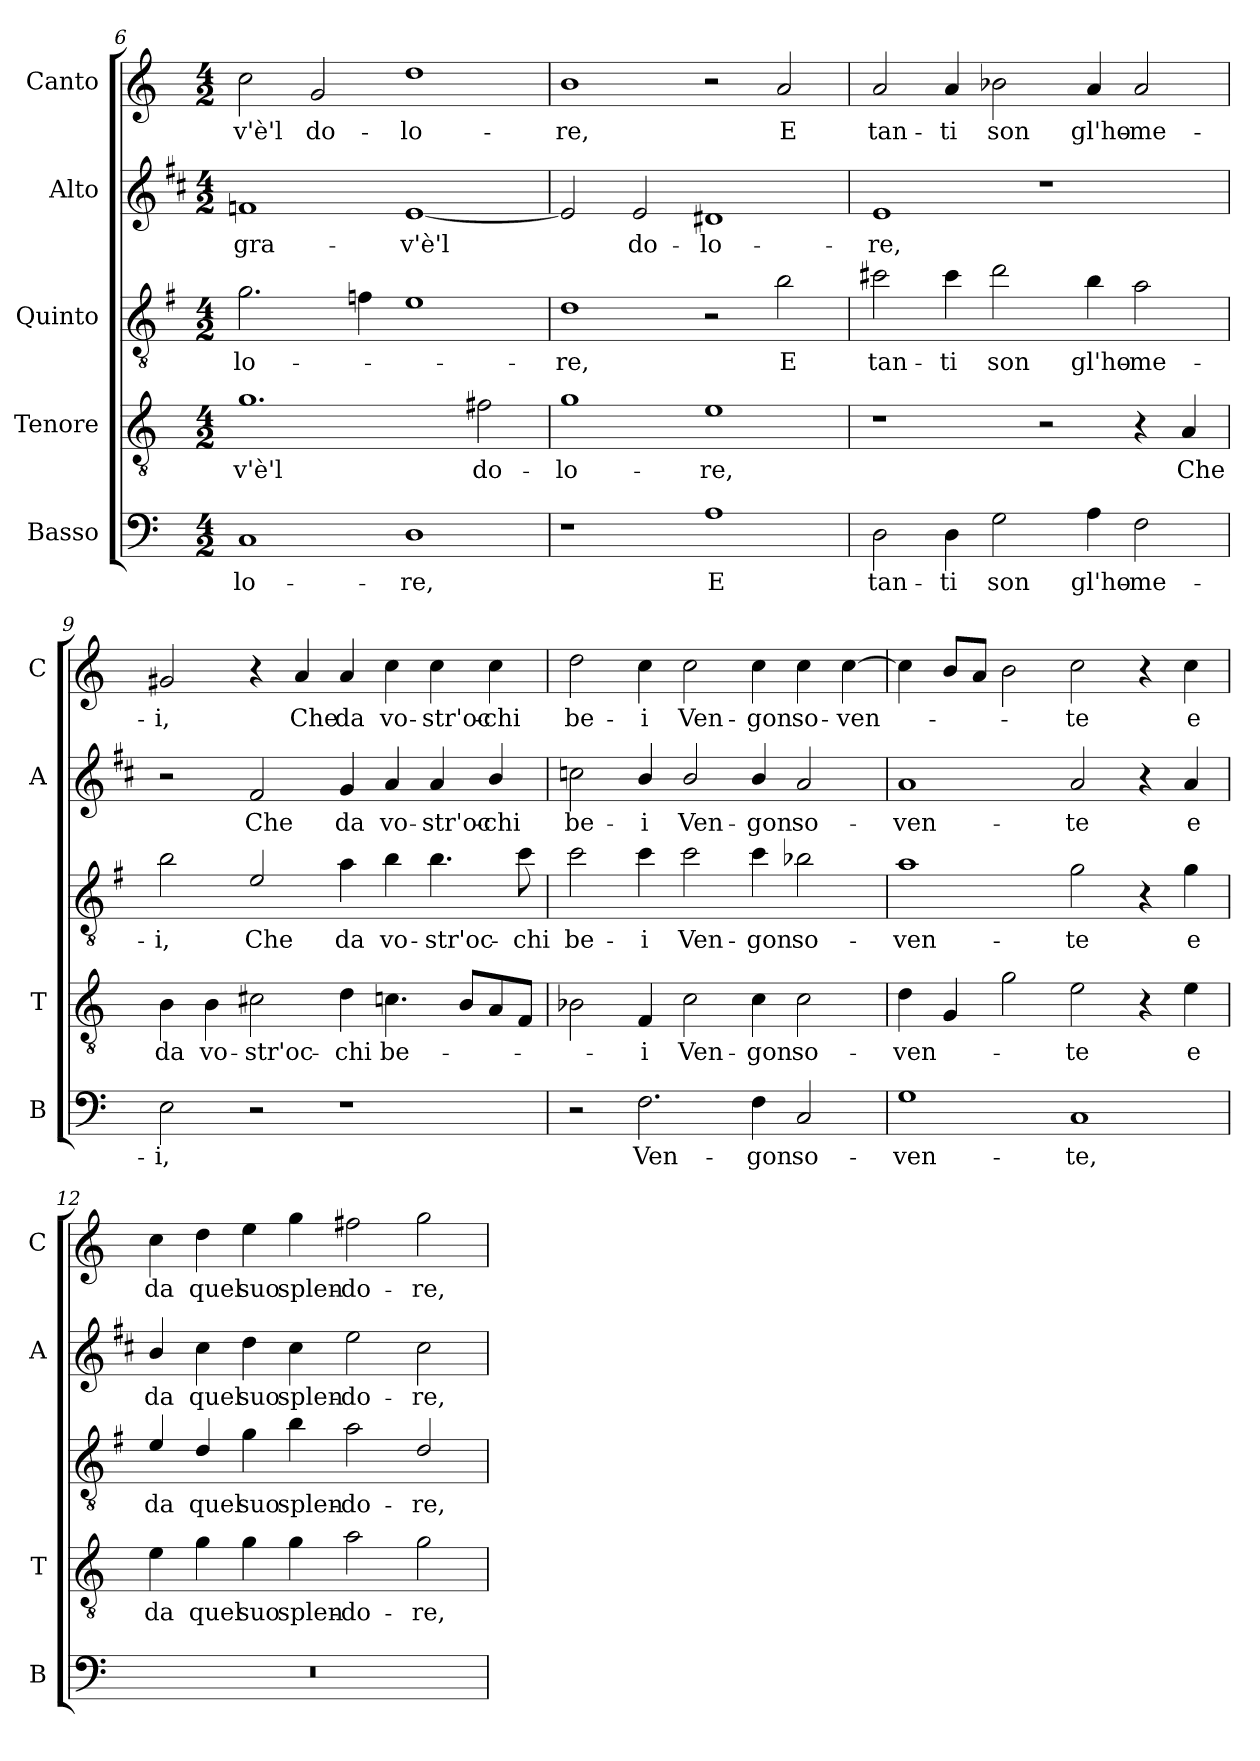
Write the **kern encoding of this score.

**kern	**text	**kern	**text	**kern	**text	**kern	**text	**kern	**text
*part5	*part5	*part4	*part4	*part3	*part3	*part2	*part2	*part1	*part1
*staff5	*staff5	*staff4	*staff4	*staff3	*staff3	*staff2	*staff2	*staff1	*staff1
*I"Basso	*	*I"Tenore	*	*I"Quinto	*	*I"Alto	*	*I"Canto	*
*I'B	*	*I'T	*	*	*	*I'A	*	*I'C	*
*clefF4	*	*clefGv2	*	*clefGv2	*	*clefG2	*	*clefG2	*
*	*	*	*	*ITrd4c7	*	*ITrd1c2	*	*	*
*k[]	*	*k[]	*	*k[]	*	*k[]	*	*k[]	*
*C:	*	*C:	*	*C:	*	*C:	*	*C:	*
*M4/2	*	*M4/2	*	*M4/2	*	*M4/2	*	*M4/2	*
=6	=6	=6	=6	=6	=6	=6	=6	=6	=6
!	!LO:LY:b	!	!LO:LY:b	!	!LO:LY:b	!	!LO:LY:b	!	!LO:LY:b
1C	-lo-	1.g	-v'è'l	2.c\	-lo-	1e-X	gra-	2cc\	-v'è'l
!	!	!	!	!	!	!	!	!	!LO:LY:b
.	.	.	.	.	.	.	.	2g/	do-
.	.	.	.	4B-X\	.	.	.	.	.
!	!LO:LY:b	!	!	!	!	!	!LO:LY:b	!	!LO:LY:b
1D	-re,	.	.	1A	.	[1d	-v'è'l	1dd	-lo-
!	!	!	!LO:LY:b	!	!	!	!	!	!
.	.	2f#X\	do-	.	.	.	.	.	.
=7	=7	=7	=7	=7	=7	=7	=7	=7	=7
!	!	!	!LO:LY:b	!	!LO:LY:b	!	!	!	!LO:LY:b
1r	.	1g	-lo-	1G	-re,	2d/]	.	1b	-re,
!	!	!	!	!	!	!	!LO:LY:b	!	!
.	.	.	.	.	.	2d/	do-	.	.
!	!LO:LY:b	!	!LO:LY:b	!	!	!	!LO:LY:b	!	!
1A	E	1e	-re,	2r	.	1c#X	-lo-	2r	.
!	!	!	!	!	!LO:LY:b	!	!	!	!LO:LY:b
.	.	.	.	2e\	E	.	.	2a/	E
=8	=8	=8	=8	=8	=8	=8	=8	=8	=8
!	!LO:LY:b	!	!	!	!LO:LY:b	!	!LO:LY:b	!	!LO:LY:b
2D\	tan-	1r	.	2f#X\	tan-	1d	-re,	2a/	tan-
!	!LO:LY:b	!	!	!	!LO:LY:b	!	!	!	!LO:LY:b
4D\	-ti	.	.	4f#\	-ti	.	.	4a/	-ti
!	!LO:LY:b	!	!	!	!LO:LY:b	!	!	!	!LO:LY:b
2G\	son	.	.	2g\	son	.	.	2b-X\	son
.	.	2r	.	.	.	1r	.	.	.
!	!LO:LY:b	!	!	!	!LO:LY:b	!	!	!	!LO:LY:b
4A\	gl'ho-	.	.	4e\	gl'ho-	.	.	4a/	gl'ho-
!	!LO:LY:b	!	!	!	!LO:LY:b	!	!	!	!LO:LY:b
2F\	-me-	4r	.	2d\	-me-	.	.	2a/	-me-
!	!	!	!LO:LY:b	!	!	!	!	!	!
.	.	4A/	Che	.	.	.	.	.	.
!!LO:PB:g=z
=9	=9	=9	=9	=9	=9	=9	=9	=9	=9
!	!LO:LY:b	!	!LO:LY:b	!	!LO:LY:b	!	!	!	!LO:LY:b
2E\	-i,	4B\	da	2e\	-i,	2r	.	2g#X/	-i,
!	!	!	!LO:LY:b	!	!	!	!	!	!
.	.	4B\	vo-	.	.	.	.	.	.
!	!	!	!LO:LY:b	!	!LO:LY:b	!	!LO:LY:b	!	!
2r	.	2c#X\	-str'oc-	2A/	Che	2e/	Che	4r	.
!	!	!	!	!	!	!	!	!	!LO:LY:b
.	.	.	.	.	.	.	.	4a/	Che
!	!	!	!LO:LY:b	!	!LO:LY:b	!	!LO:LY:b	!	!LO:LY:b
1r	.	4d\	-chi	4d\	da	4f/	da	4a/	da
!	!	!	!LO:LY:b	!	!LO:LY:b	!	!LO:LY:b	!	!LO:LY:b
.	.	4.cn\	be-	4e\	vo-	4g/	vo-	4cc\	vo-
!	!	!	!	!	!LO:LY:b	!	!LO:LY:b	!	!LO:LY:b
.	.	.	.	4.e\	-str'oc-	4g/	-str'oc-	4cc\	-str'oc-
.	.	8B/L	.	.	.	.	.	.	.
!	!	!	!	!	!	!	!LO:LY:b	!	!LO:LY:b
.	.	8A/	.	.	.	4a/	-chi	4cc\	-chi
!	!	!	!	!	!LO:LY:b	!	!	!	!
.	.	8F/J	.	8f\	-chi	.	.	.	.
=10	=10	=10	=10	=10	=10	=10	=10	=10	=10
!	!	!	!	!	!LO:LY:b	!	!LO:LY:b	!	!LO:LY:b
2r	.	2B-X\	.	2f\	be-	2b-X\	be-	2dd\	be-
!	!LO:LY:b	!	!LO:LY:b	!	!LO:LY:b	!	!LO:LY:b	!	!LO:LY:b
2.F\	Ven-	4F/	-i	4f\	-i	4a/	-i	4cc\	-i
!	!	!	!LO:LY:b	!	!LO:LY:b	!	!LO:LY:b	!	!LO:LY:b
.	.	2c\	Ven-	2f\	Ven-	2a/	Ven-	2cc\	Ven-
!	!LO:LY:b	!	!LO:LY:b	!	!LO:LY:b	!	!LO:LY:b	!	!LO:LY:b
4F\	-gon	4c\	-gon	4f\	-gon	4a/	-gon	4cc\	-gon
!	!LO:LY:b	!	!LO:LY:b	!	!LO:LY:b	!	!LO:LY:b	!	!LO:LY:b
2C/	so-	2c\	so-	2e-X\	so-	2g/	so-	4cc\	so-
!	!	!	!	!	!	!	!	!	!LO:LY:b
.	.	.	.	.	.	.	.	[4cc\	-ven-
=11	=11	=11	=11	=11	=11	=11	=11	=11	=11
!	!LO:LY:b	!	!LO:LY:b	!	!LO:LY:b	!	!LO:LY:b	!	!
1G	-ven-	4d\	-ven-	1d	-ven-	1g	-ven-	4cc\]	.
.	.	4G/	.	.	.	.	.	8b/L	.
.	.	.	.	.	.	.	.	8a/J	.
.	.	2g\	.	.	.	.	.	2b\	.
!	!LO:LY:b	!	!LO:LY:b	!	!LO:LY:b	!	!LO:LY:b	!	!LO:LY:b
1C	-te,	2e\	-te	2c\	-te	2g/	-te	2cc\	-te
.	.	4r	.	4r	.	4r	.	4r	.
!	!	!	!LO:LY:b	!	!LO:LY:b	!	!LO:LY:b	!	!LO:LY:b
.	.	4e\	e	4c\	e	4g/	e	4cc\	e
=12	=12	=12	=12	=12	=12	=12	=12	=12	=12
!	!	!	!LO:LY:b	!	!LO:LY:b	!	!LO:LY:b	!	!LO:LY:b
0r	.	4e\	da	4A/	da	4a/	da	4cc\	da
!	!	!	!LO:LY:b	!	!LO:LY:b	!	!LO:LY:b	!	!LO:LY:b
.	.	4g\	quel	4G/	quel	4b\	quel	4dd\	quel
!	!	!	!LO:LY:b	!	!LO:LY:b	!	!LO:LY:b	!	!LO:LY:b
.	.	4g\	suo	4c\	suo	4cc\	suo	4ee\	suo
!	!	!	!LO:LY:b	!	!LO:LY:b	!	!LO:LY:b	!	!LO:LY:b
.	.	4g\	splen-	4e\	splen-	4b\	splen-	4gg\	splen-
!	!	!	!LO:LY:b	!	!LO:LY:b	!	!LO:LY:b	!	!LO:LY:b
.	.	2a\	-do-	2d\	-do-	2dd\	-do-	2ff#X\	-do-
!	!	!	!LO:LY:b	!	!LO:LY:b	!	!LO:LY:b	!	!LO:LY:b
.	.	2g\	-re,	2G/	-re,	2b\	-re,	2gg\	-re,
=	=	=	=	=	=	=	=	=	=
*-	*-	*-	*-	*-	*-	*-	*-	*-	*-
